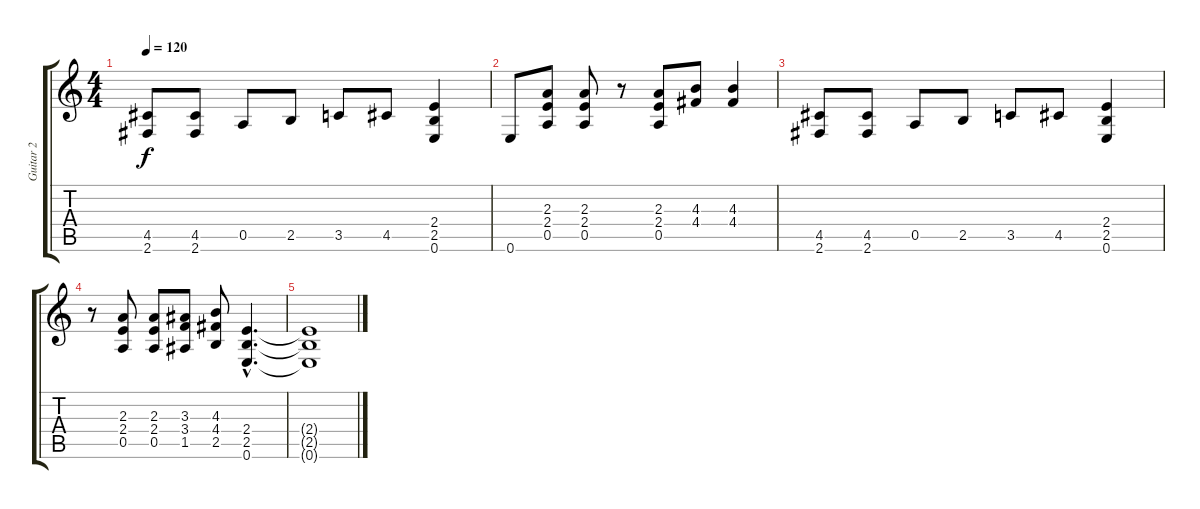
\track ("Guitar 2" "Guitar 2") {instrument overdrivenguitar}
\staff {score tabs}
\tuning (E4 B3 G3 D3 A2 E2) {hide}
\ts (4 4)
\tempo 120
\clef g2
\ks c
(4.5 2.6).8{dy f} (4.5 2.6).8 0.5.8 2.5.8 3.5.8 4.5.8 (2.4 2.5 0.6).4 |
0.6.8 (2.3 2.4 0.5).8 (2.3 2.4 0.5).8 r.8 (2.3 2.4 0.5).8 (4.3 4.4).8 (4.3 4.4).4 |
(4.5 2.6).8 (4.5 2.6).8 0.5.8 2.5.8 3.5.8 4.5.8 (2.4 2.5 0.6).4 |
r.8 (2.3 2.4 0.5).8 (2.3 2.4 0.5).8 (3.3 3.4 1.5).8 (4.3 4.4 2.5).8 (2.4{hac} 2.5{hac} 0.6{hac}).4{d} |
(2.4{t} 2.5{t} 0.6{t}).1
